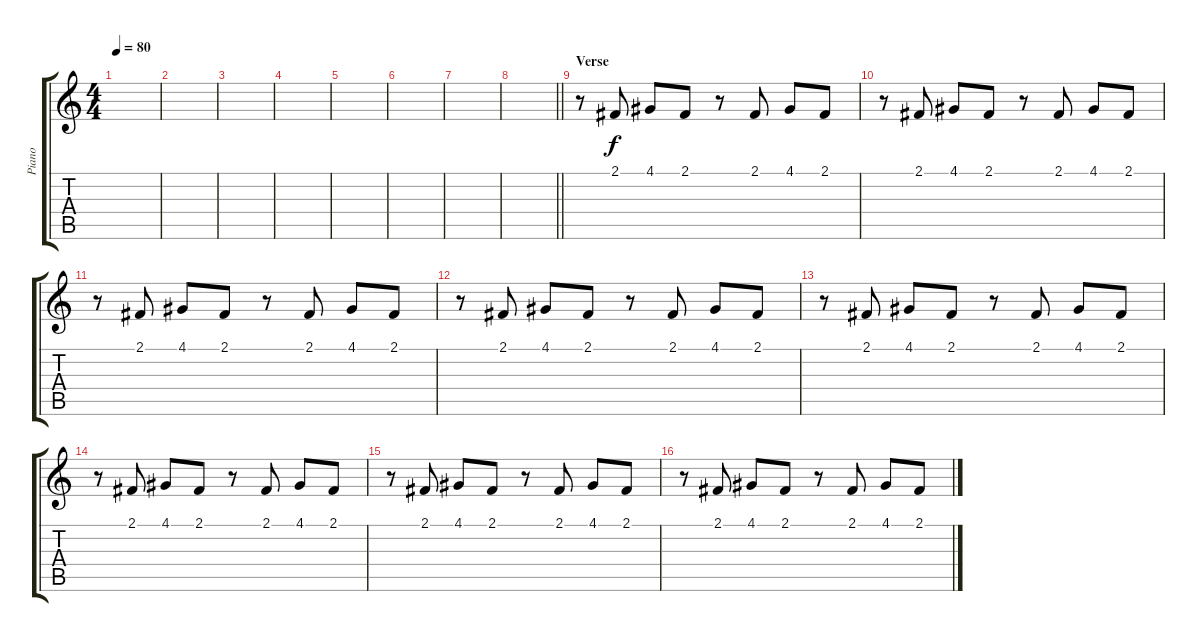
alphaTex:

\track ("Piano" "Piano") {instrument brightacousticpiano}
\staff {score tabs}
\tuning (E4 B3 G3 D3 A2 E2) {hide}
\ts (4 4)
\tempo 80
\clef g2
\ks c
|
|
|
|
|
|
|
\barLineRight lightlight
|
\section ("" "Verse")
r.8 2.1.8 4.1.8 2.1.8 r.8 2.1.8 4.1.8 2.1.8 |
r.8 2.1.8 4.1.8 2.1.8 r.8 2.1.8 4.1.8 2.1.8 |
r.8 2.1.8 4.1.8 2.1.8 r.8 2.1.8 4.1.8 2.1.8 |
r.8 2.1.8 4.1.8 2.1.8 r.8 2.1.8 4.1.8 2.1.8 |
r.8 2.1.8 4.1.8 2.1.8 r.8 2.1.8 4.1.8 2.1.8 |
r.8 2.1.8 4.1.8 2.1.8 r.8 2.1.8 4.1.8 2.1.8 |
r.8 2.1.8 4.1.8 2.1.8 r.8 2.1.8 4.1.8 2.1.8 |
r.8 2.1.8 4.1.8 2.1.8 r.8 2.1.8 4.1.8 2.1.8
